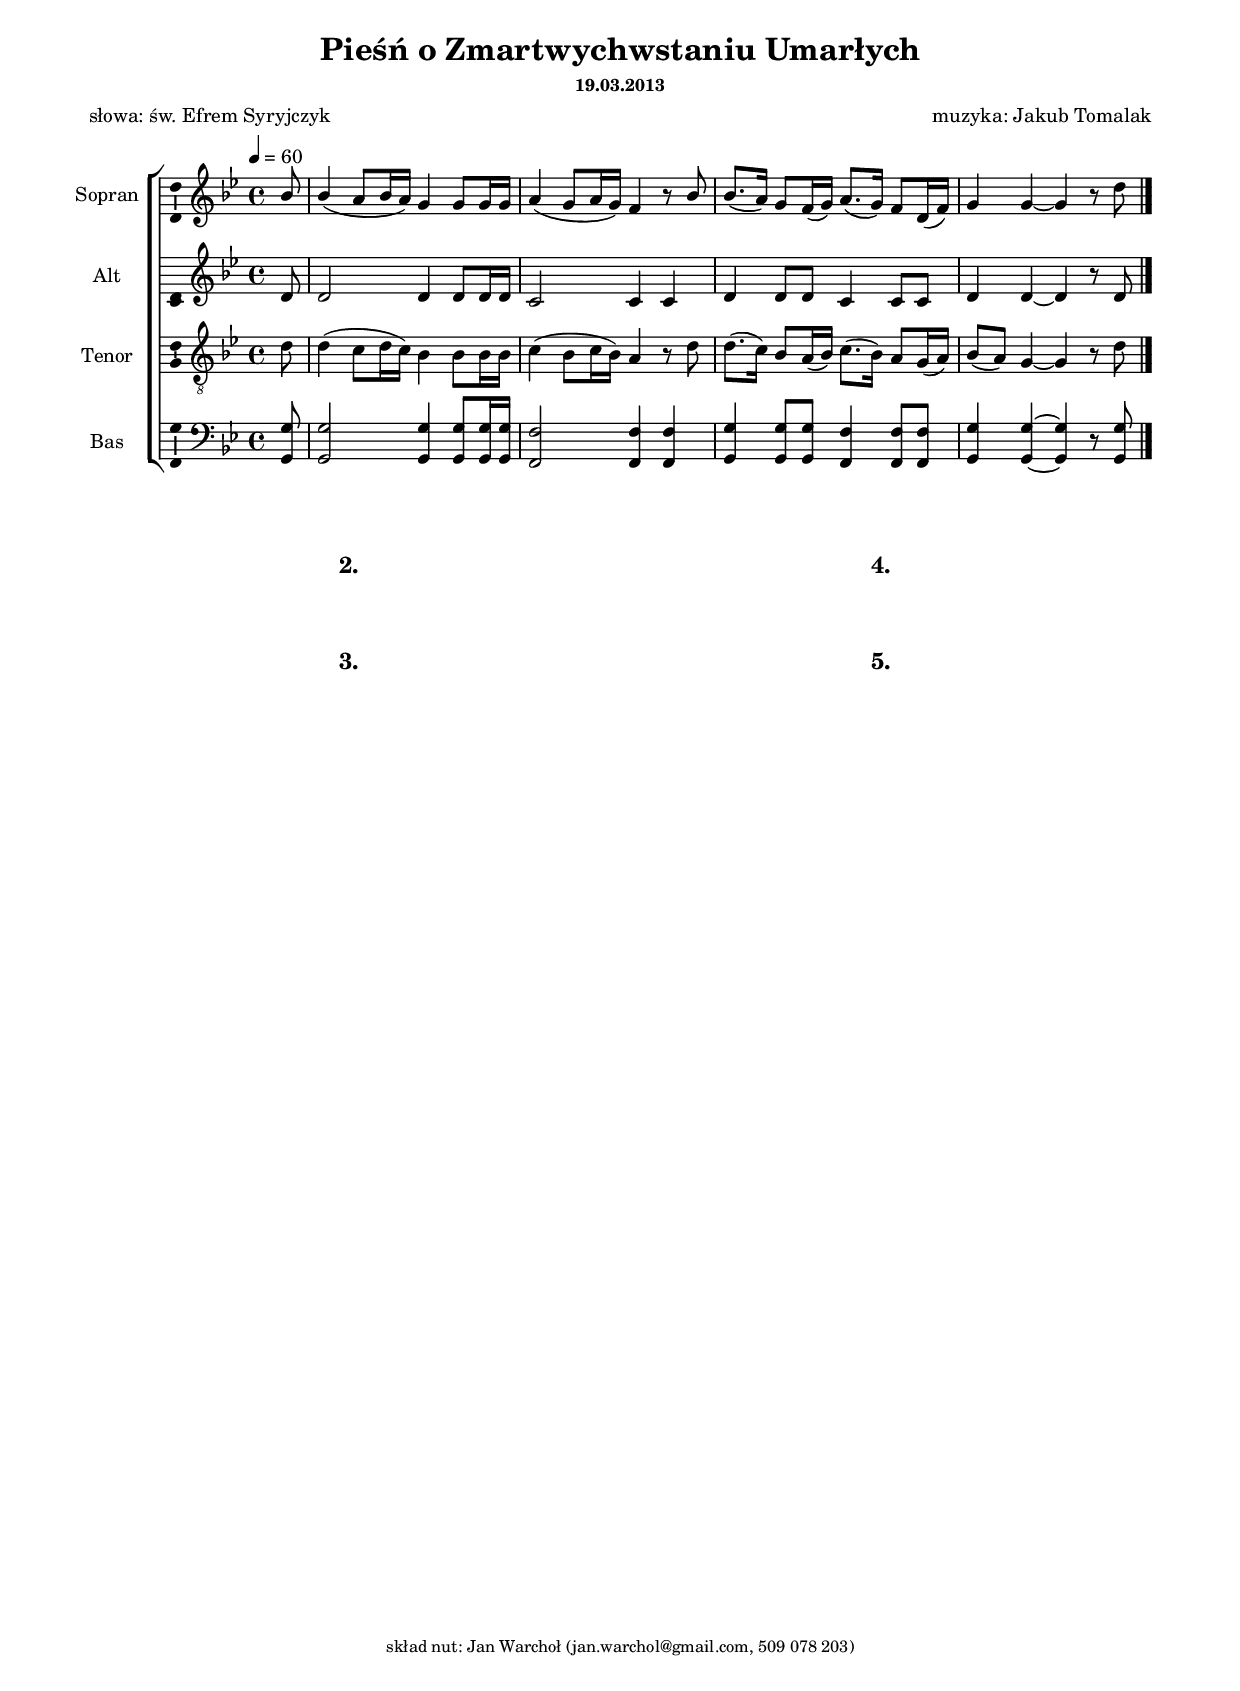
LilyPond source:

\version "2.17.25"
#(ly:set-option 'strokeadjust #t)

\header	{
  title = "Pieśń o Zmartwychwstaniu Umarłych"
  subsubtitle = "19.03.2013"
  poet = "słowa: św. Efrem Syryjczyk"
  composer = "muzyka: Jakub Tomalak"
}
%--------------------------------MELODIA
metrumitp = {
  \key g \minor
  \time 4/4
  \tempo 4 = 60
  \partial 8
}
melodiaSopranu =
\relative f' {
  \metrumitp
  \override Stem.neutral-direction = #UP
  bes8
  bes4( a8 bes16 a) g4 8 16 16
  a4( g8 a16 g) f4 r8 bes
  bes8.( a16) g8 f16( g) a8.( g16) f8 d16( f)
  g4 4~ 4 r8 d'
  \bar "|."
}
melodiaAltu =
\relative f' {
  \metrumitp
  d8
  d2 4 8 16 16
  c2 4 4
  d4 8 8 c4 8 8
  d4 4~4 r8 8
  \bar "|."
}
melodiaTenorow =
\relative f {
  \metrumitp
  d'8
  d4(c8 d16 c) bes4 8 16 16
  c4( bes8 c16 bes) a4 r8 d
  d8.( c16) bes8 a16( bes) c8.( bes16) a8 g16( a)
  bes8( a) g4~ 4 r8 d'
  \bar "|."
}
melodiaBasow =
\relative f {
  \metrumitp
  <g g,>8
  <g g,>2 4 8 16 16
  <f f,>2 4 4
  <g g,>4 8 8 <f f,>4 8 8
  <g g,>4 4~4 r8 8
  \bar "|."
}
akordy = \chordmode {
}

%--------------------------------SŁOWA
tekst = \lyricmode {
  \set stanza = "1. "
}

tekstSopranu = \tekst
tekstAltu = \tekst
tekstTenorow = \tekst
tekstBasow = \tekst

zwrotkaII = \markup {
}
zwrotkaIII = \markup {
}
zwrotkaIV = \markup {
}
zwrotkaV = \markup {
}

%--------------------------------USTAWIENIA

#(set-global-staff-size 17)

\paper {
  indent = 12 \mm
  short-indent = 2 \mm
  left-margin = 15 \mm
  right-margin = 15 \mm
  top-markup-spacing #'basic-distance = 8
  markup-system-spacing #'basic-distance = 18
  system-system-spacing #'basic-distance = 18
  score-markup-spacing #'basic-distance = 15
}

#(define powiekszenie-zwrotek '(1.2 . 1.2))
#(define interlinia '(baseline-skip . 3)) % 3 is Lily default
odstepMiedzyZwrotkami = \markup \vspace #2
odstepOdNumeruDoZwrotki = \markup \hspace #1

\layout {
}

%--------------------------------STRUKTURA

\score {
  \new ChoirStaff <<
    \new ChordNames {
      \germanChords
      \set chordNameLowercaseMinor = ##t
      \akordy
    }
    \new Staff = sopran
    \with { \consists "Ambitus_engraver" } {
      \clef treble
      \set Staff.instrumentName = "Sopran "
      \set Staff.shortInstrumentName = "S "
      \new Voice = sopran {
        \set Staff.midiInstrument = "clarinet"
        \dynamicUp
        \tupletUp
        \melodiaSopranu
      }
    }
    \new Lyrics \lyricsto sopran \tekstSopranu

    \new Staff = alt
    \with { \consists "Ambitus_engraver" } {
      \clef treble
      \set Staff.instrumentName = "Alt "
      \set Staff.shortInstrumentName = "A "
      \new Voice = alt {
        \set Staff.midiInstrument = "clarinet"
        \dynamicUp
        \tupletUp
        \melodiaAltu
      }
    }
    \new Lyrics \lyricsto alt \tekstAltu

    \new Staff = tenor
    \with { \consists "Ambitus_engraver" } {
      \clef "treble_8"
      \set Staff.instrumentName = "Tenor "
      \set Staff.shortInstrumentName = "T "
      \new Voice = tenor {
        \set Staff.midiInstrument = "clarinet"
        \dynamicUp
        \tupletUp
        \melodiaTenorow
      }
    }
    \new Lyrics \lyricsto tenor \tekstTenorow

    \new Staff = bas
    \with { \consists "Ambitus_engraver" } {
      \clef bass
      \set Staff.instrumentName = "Bas "
      \set Staff.shortInstrumentName = "B "
      \new Voice = bas {
        \set Staff.midiInstrument = "clarinet"
        \dynamicUp
        \tupletUp
        \melodiaBasow
      }
    }
    \new Lyrics \lyricsto bas \tekstBasow
  >>
}

\markup {
  \fill-line {
    \scale #powiekszenie-zwrotek {
      \null

      \override #interlinia
      \column {
        \line {
          \bold
          "2."
          \odstepOdNumeruDoZwrotki
          \zwrotkaII
        }
        \odstepMiedzyZwrotkami
        \line {
          \bold
          "3."
          \odstepOdNumeruDoZwrotki
          \zwrotkaIII
        }
        \odstepMiedzyZwrotkami
      }

      \null

      \override #interlinia
      \column {
        \line {
          \bold
          "4."
          \odstepOdNumeruDoZwrotki
          \zwrotkaIV
        }
        \odstepMiedzyZwrotkami
        \line {
          \bold
          "5."
          \odstepOdNumeruDoZwrotki
          \zwrotkaV
        }
        \odstepMiedzyZwrotkami
      }

      \null
    }
  }
}

%--------------------------------STOPKA

\paper {
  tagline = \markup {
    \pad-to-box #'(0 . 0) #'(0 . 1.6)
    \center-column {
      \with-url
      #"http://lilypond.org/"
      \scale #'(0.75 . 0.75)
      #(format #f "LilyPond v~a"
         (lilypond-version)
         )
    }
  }

  oddFooterMarkup = \markup {
    \override #'(baseline-skip . 1)
    \column {
      \fill-line {
        %% Copyright header field only on first page in each bookpart.
        \on-the-fly #part-first-page {
          \override #'(baseline-skip . 2)
          \center-column {
            \scale #'(1 . 1)
            \fromproperty #'header:copyright
            \scale #'(0.85 . 0.85)
            "skład nut: Jan Warchoł (jan.warchol@gmail.com, 509 078 203)"
          }
        }
      }
      \fill-line {
        %% Tagline header field only on last page in the book.
        \on-the-fly #last-page \fromproperty #'header:tagline
      }
    }
  }
}